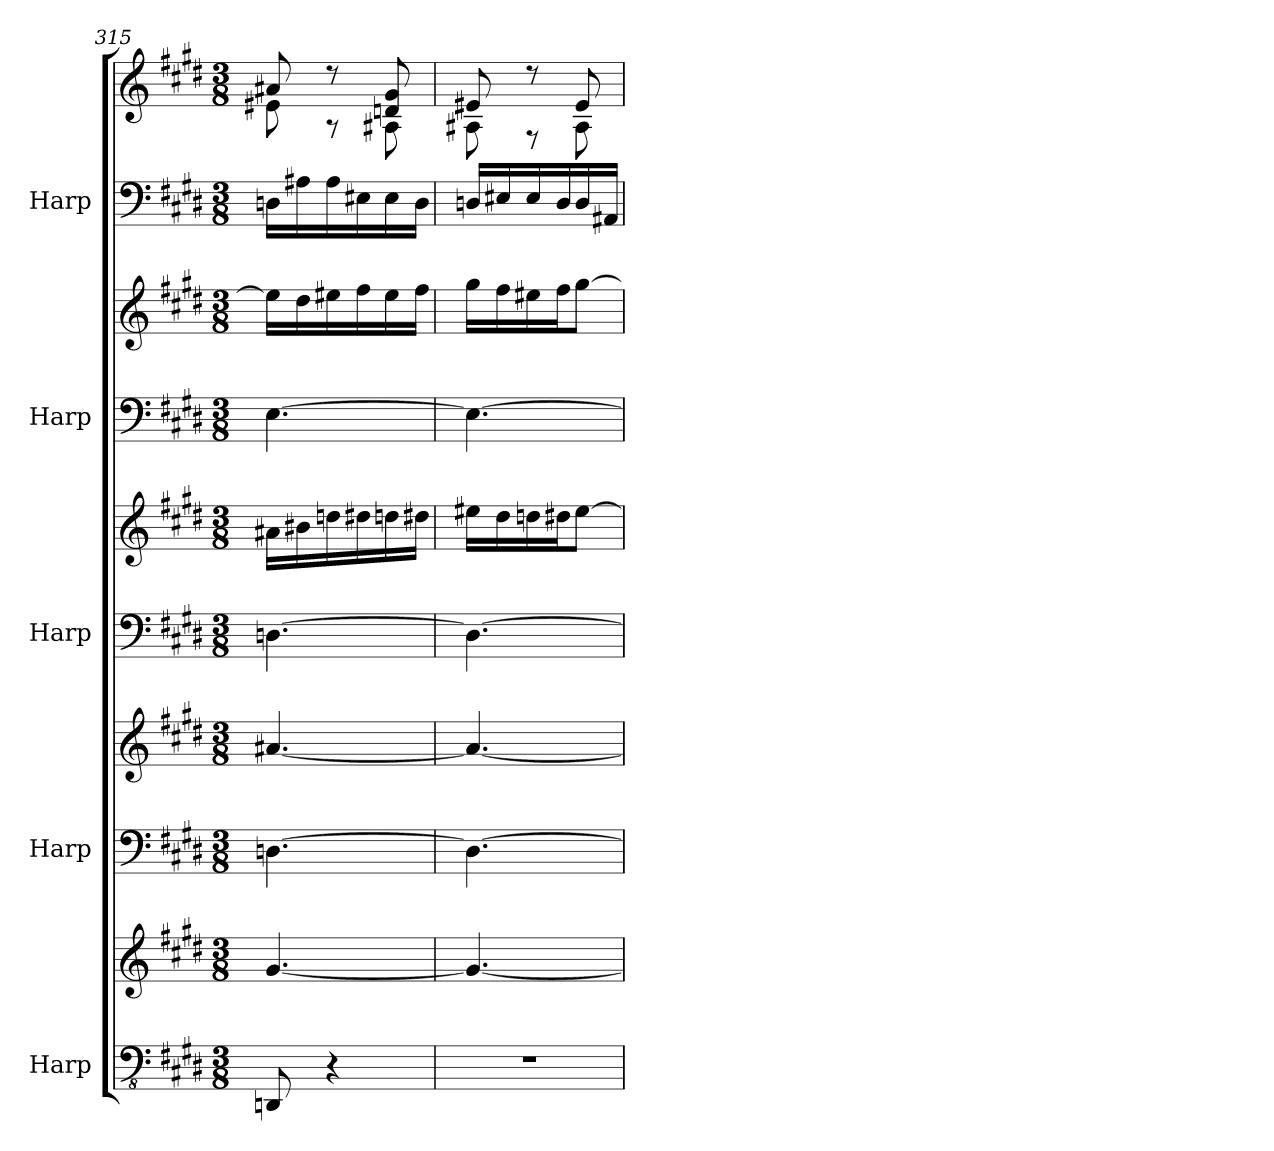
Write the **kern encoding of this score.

**kern	**kern	**kern	**kern	**kern	**kern	**kern	**kern	**kern	**kern
*part5	*part5	*part4	*part4	*part3	*part3	*part2	*part2	*part1	*part1
*staff10	*staff9	*staff8	*staff7	*staff6	*staff5	*staff4	*staff3	*staff2	*staff1
*I"Harp	*	*I"Harp	*	*I"Harp	*	*I"Harp	*	*I"Harp	*
*I'Hp	*	*I'Hp	*	*I'Hp	*	*I'Hp	*	*I'Hp	*
!!LO:PB:g=z
*clefFv4	*clefG2	*clefF4	*clefG2	*clefF4	*clefG2	*clefF4	*clefG2	*clefF4	*clefG2
*k[f#c#g#d#]	*k[f#c#g#d#]	*k[f#c#g#d#]	*k[f#c#g#d#]	*k[f#c#g#d#]	*k[f#c#g#d#]	*k[f#c#g#d#]	*k[f#c#g#d#]	*k[f#c#g#d#]	*k[f#c#g#d#]
*M3/8	*M3/8	*M3/8	*M3/8	*M3/8	*M3/8	*M3/8	*M3/8	*M3/8	*M3/8
=315	=315	=315	=315	=315	=315	=315	=315	=315	=315
*	*	*	*	*	*	*	*	*	*^
8DDDn/	[4.g#/	[4.Dn\	[4.a#X/	[4.Dn\	16a#X\LL	[4.E\	16ee#\LL]	16Dn\LL	8a#X/	8e#X\
.	.	.	.	.	16b#X\	.	16dd#\	16A#X\	.	.
4r	.	.	.	.	16ddn\	.	16ee#X\	16A#\	8r	8rA
.	.	.	.	.	16dd#X\	.	16ff#\	16E#X\	.	.
.	.	.	.	.	16ddn\	.	16ee#\	16E#\	8dn/ 8g#/	8A#X\
.	.	.	.	.	16dd#X\JJ	.	16ff#\JJ	16D\JJ	.	.
=316	=316	=316	=316	=316	=316	=316	=316	=316	=316	=316
4.r	4.g#/_	4.D\_	4.a#/_	4.D\_	16ee#X\LL	4.E\_	16gg#\LL	16Dn/LL	8e#X/	8A#X\
.	.	.	.	.	16dd#\	.	16ff#\	16E#X/	.	.
.	.	.	.	.	16ddn\	.	16ee#X\	16E#/	8r	8rF
.	.	.	.	.	16dd#X\J	.	16ff#\J	16D/	.	.
.	.	.	.	.	[8ee#\J	.	[8gg#\J	16D/	8e#/	8A#\
.	.	.	.	.	.	.	.	16AA#X/JJ	.	.
*	*	*	*	*	*	*	*	*	*v	*v
=	=	=	=	=	=	=	=	=	=
*-	*-	*-	*-	*-	*-	*-	*-	*-	*-
